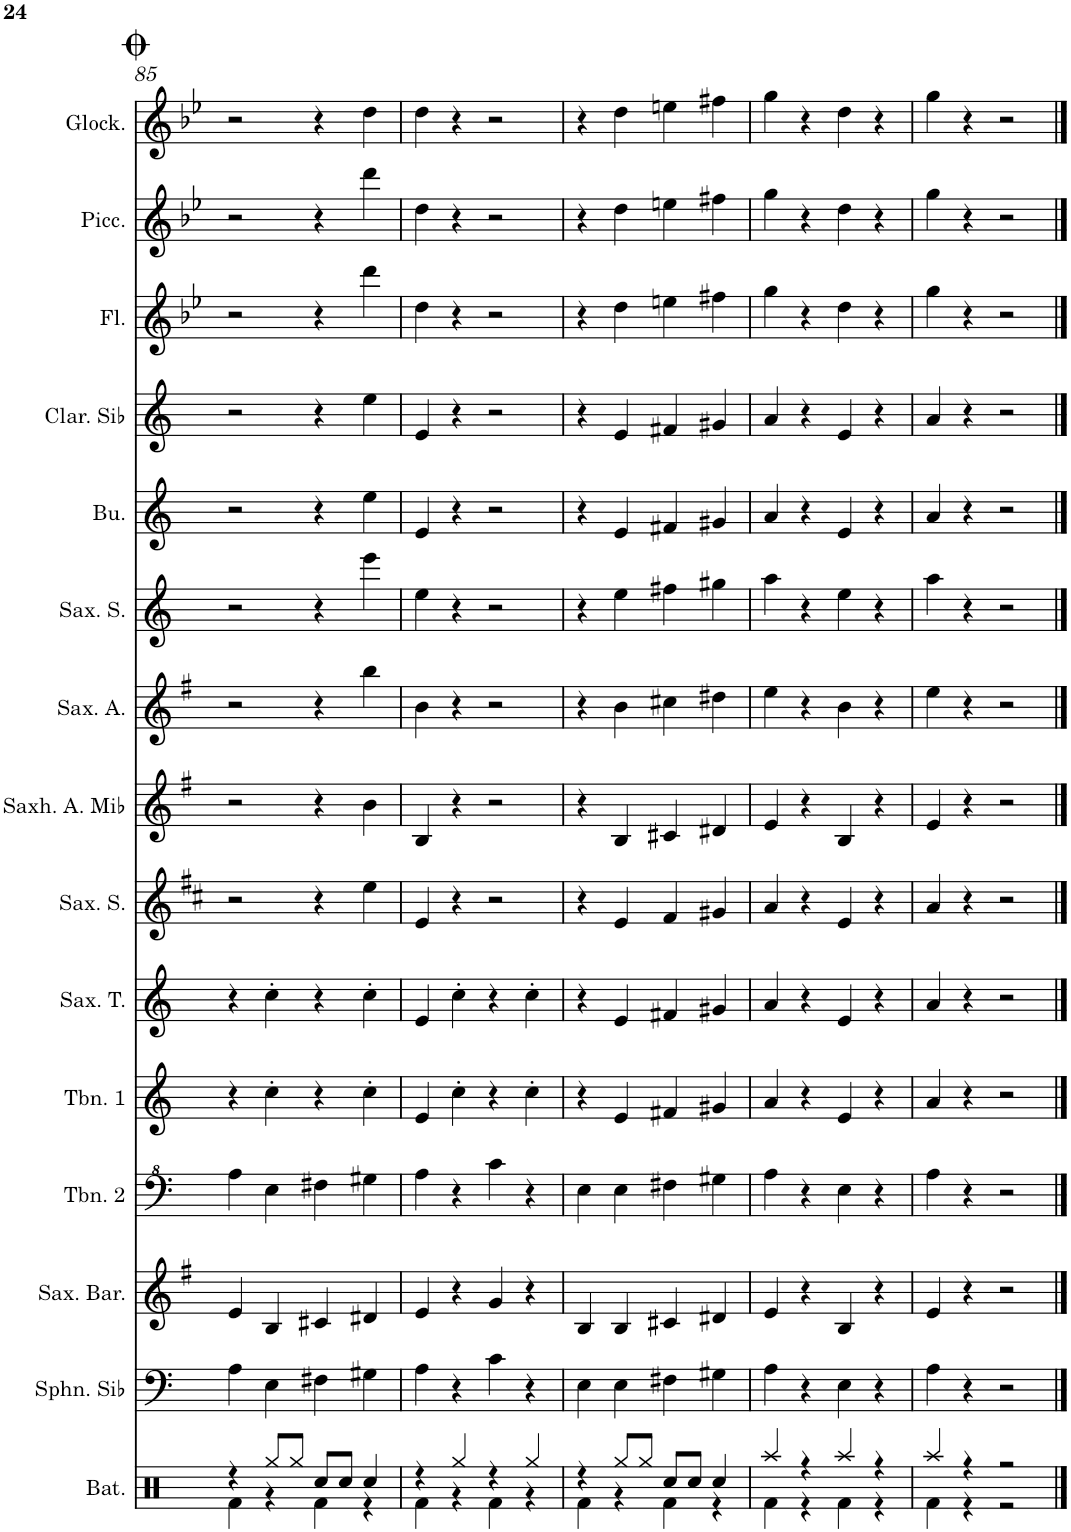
**kern	**kern	**kern	**kern	**kern	**kern	**kern	**kern	**kern	**kern	**kern	**kern	**kern	**kern	**kern
*part15	*part14	*part13	*part12	*part11	*part10	*part9	*part8	*part7	*part6	*part5	*part4	*part3	*part2	*part1
*staff15	*staff14	*staff13	*staff12	*staff11	*staff10	*staff9	*staff8	*staff7	*staff6	*staff5	*staff4	*staff3	*staff2	*staff1
*I"Batterie	*I"Sousaphone en Sib	*I"Saxophone Baryton	*I"Trombone 2	*I"Trombone 1	*I"Saxophone Ténor	*I"Saxophone soprano	*I"Saxhorn Alto en Mib	*I"Saxophone Alto	*I"Saxophone Soprano	*I"Bugle	*I"Clarinette en Sib	*I"Flûte	*I"Piccolo	*I"Glockenspiel
*I'Bat.	*I'Sphn. Sib	*I'Sax. Bar.	*I'Tbn. 2	*I'Tbn. 1	*I'Sax. T.	*I'Sax. S.	*I'Saxh. A. Mib	*I'Sax. A.	*I'Sax. S.	*I'Bu.	*I'Clar. Sib	*I'Fl.	*I'Picc.	*I'Glock.
!!LO:PB:g=z
*clefX	*clefF4	*clefG2	*clefF^4	*clefG2	*clefG2	*clefG2	*clefG2	*clefG2	*clefG2	*clefG2	*clefG2	*clefG2	*clefG2	*clefG2
*	*Trd8c14	*Trd12c21	*Trd8c14	*Trd8c14	*Trd8c14	*Trd1c2	*Trd5c9	*Trd5c9	*Trd1c2	*Trd1c2	*Trd1c2	*	*Trd-7c-12	*Trd-14c-24
*k[]	*k[]	*k[f#]	*k[]	*k[]	*k[]	*k[f#c#]	*k[f#]	*k[f#]	*k[]	*k[]	*k[]	*k[b-e-]	*k[b-e-]	*k[b-e-]
*M2/2	*M2/2	*M2/2	*M2/2	*M2/2	*M2/2	*M2/2	*M2/2	*M2/2	*M2/2	*M2/2	*M2/2	*M2/2	*M2/2	*M2/2
*met(c|)	*met(c|)	*met(c|)	*met(c|)	*met(c|)	*met(c|)	*met(c|)	*met(c|)	*met(c|)	*met(c|)	*met(c|)	*met(c|)	*met(c|)	*met(c|)	*met(c|)
=85	=85	=85	=85	=85	=85	=85	=85	=85	=85	=85	=85	=85	=85	=85
*^	*	*	*	*	*	*	*	*	*	*	*	*	*	*
4r	4Rf\	4A\	4e/	4a\	4r	4r	2r	2r	2r	2r	2r	2r	2r	2r	2r
8Rgg/L	4r	4E\	4B/	4e\	4cc'\	4cc'\	.	.	.	.	.	.	.	.	.
8Rgg/J	.	.	.	.	.	.	.	.	.	.	.	.	.	.	.
8Rcc/L	4Rf\	4F#X\	4c#X/	4f#X\	4r	4r	4r	4r	4r	4r	4r	4r	4r	4r	4r
8Rcc/J	.	.	.	.	.	.	.	.	.	.	.	.	.	.	.
4Rcc/	4r	4G#X\	4d#X/	4g#X\	4cc'\	4cc'\	4ee\	4b\	4bb\	4eee\	4ee\	4ee\	4ddd\	4ddd\	4dd\
=86	=86	=86	=86	=86	=86	=86	=86	=86	=86	=86	=86	=86	=86	=86	=86
4r	4Rf\	4A\	4e/	4a\	4e/	4e/	4e/	4B/	4b\	4ee\	4e/	4e/	4dd\	4dd\	4dd\
4Rgg/	4r	4r	4r	4r	4cc'\	4cc'\	4r	4r	4r	4r	4r	4r	4r	4r	4r
4r	4Rf\	4c\	4g/	4cc\	4r	4r	2r	2r	2r	2r	2r	2r	2r	2r	2r
4Rgg/	4r	4r	4r	4r	4cc'\	4cc'\	.	.	.	.	.	.	.	.	.
=87	=87	=87	=87	=87	=87	=87	=87	=87	=87	=87	=87	=87	=87	=87	=87
4r	4Rf\	4E\	4B/	4e\	4r	4r	4r	4r	4r	4r	4r	4r	4r	4r	4r
8Rgg/L	4r	4E\	4B/	4e\	4e/	4e/	4e/	4B/	4b\	4ee\	4e/	4e/	4dd\	4dd\	4dd\
8Rgg/J	.	.	.	.	.	.	.	.	.	.	.	.	.	.	.
8Rcc/L	4Rf\	4F#X\	4c#X/	4f#X\	4f#X/	4f#X/	4f#/	4c#X/	4cc#X\	4ff#X\	4f#X/	4f#X/	4een\	4een\	4een\
8Rcc/J	.	.	.	.	.	.	.	.	.	.	.	.	.	.	.
4Rcc/	4r	4G#X\	4d#X/	4g#X\	4g#X/	4g#X/	4g#X/	4d#X/	4dd#X\	4gg#X\	4g#X/	4g#X/	4ff#X\	4ff#X\	4ff#X\
=88	=88	=88	=88	=88	=88	=88	=88	=88	=88	=88	=88	=88	=88	=88	=88
4Raa/	4Rf\	4A\	4e/	4a\	4a/	4a/	4a/	4e/	4ee\	4aa\	4a/	4a/	4gg\	4gg\	4gg\
4r	4r	4r	4r	4r	4r	4r	4r	4r	4r	4r	4r	4r	4r	4r	4r
4Raa/	4Rf\	4E\	4B/	4e\	4e/	4e/	4e/	4B/	4b\	4ee\	4e/	4e/	4dd\	4dd\	4dd\
4r	4r	4r	4r	4r	4r	4r	4r	4r	4r	4r	4r	4r	4r	4r	4r
=89	=89	=89	=89	=89	=89	=89	=89	=89	=89	=89	=89	=89	=89	=89	=89
4Raa/	4Rf\	4A\	4e/	4a\	4a/	4a/	4a/	4e/	4ee\	4aa\	4a/	4a/	4gg\	4gg\	4gg\
4r	4r	4r	4r	4r	4r	4r	4r	4r	4r	4r	4r	4r	4r	4r	4r
2r	2r	2r	2r	2r	2r	2r	2r	2r	2r	2r	2r	2r	2r	2r	2r
*v	*v	*	*	*	*	*	*	*	*	*	*	*	*	*	*
==	==	==	==	==	==	==	==	==	==	==	==	==	==	==
*-	*-	*-	*-	*-	*-	*-	*-	*-	*-	*-	*-	*-	*-	*-
